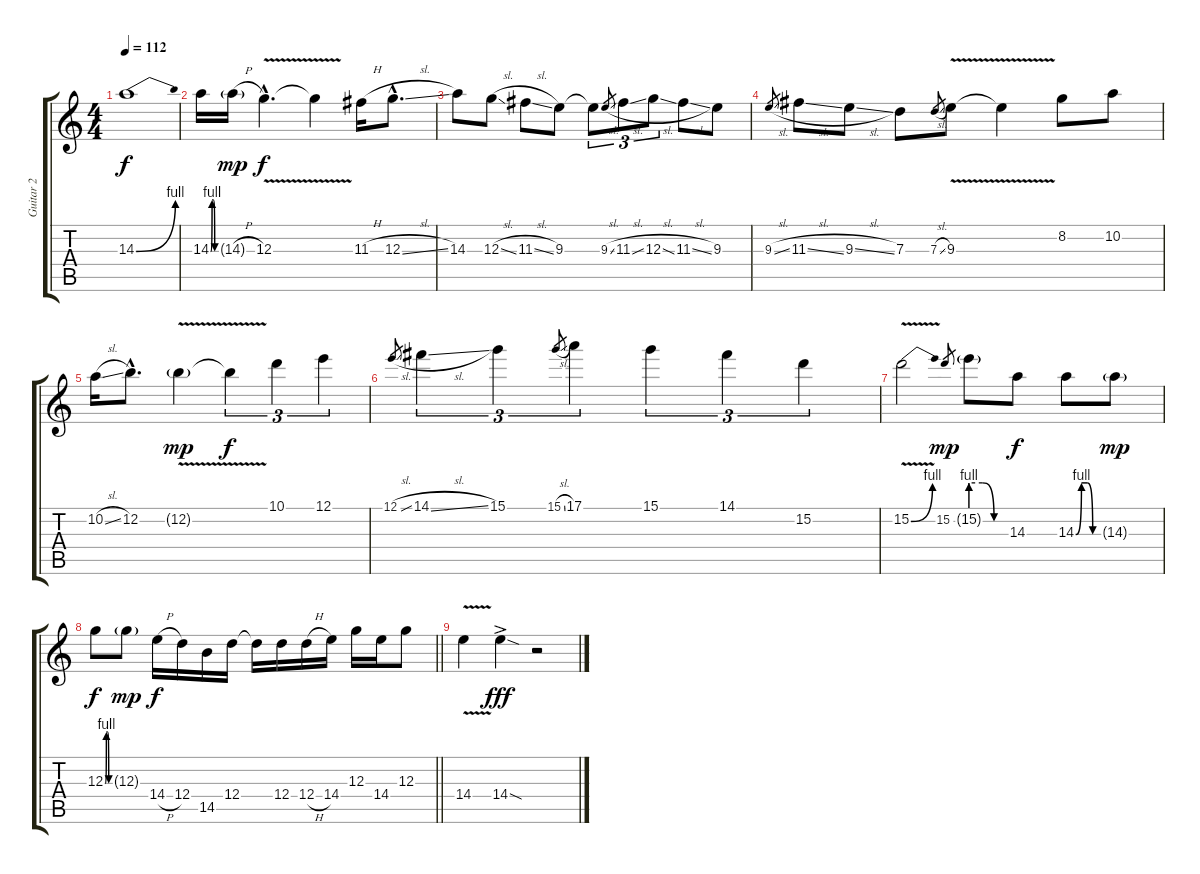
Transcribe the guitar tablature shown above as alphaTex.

\track ("Guitar 2" "Guitar 2") {instrument overdrivenguitar}
\staff {score tabs}
\tuning (E4 B3 G3 D3 A2 E2) {hide}
\ts (4 4)
\tempo 112
\clef g2
\ks c
14.3{be (bend 0 0 60 4)}.1{dy f} |
14.3{be (custom 0 0 15 4 30 4 45 0 60 0)}.16 14.3{h g}.16{dy mp} 12.3{v hac}.4{d dy f} 12.3{t}.4 11.3{h}.16 12.3{sl hac}.8{d} |
14.3.8 12.3{sl}.8 11.3{sl}.8 9.3.8 9.3{t}.8{tu (3 2)} 9.3{sl}.8{gr} 11.3{sl}.8{tu (3 2)} 12.3{sl}.8{tu (3 2)} 11.3{sl}.8 9.3.8 |
9.3{sl}.8{gr} 11.3{sl}.8 9.3{sl}.8 7.3.8 7.3{sl}.8{gr} 9.3{v}.8 9.3{t}.4 8.2.8 10.2.8 |
10.2{sl}.16 12.2{hac}.8{d} 12.2{v g}.4{dy mp} 12.2{t}.4{tu (3 2) dy f} 10.1.4{tu (3 2)} 12.1.4{tu (3 2)} |
12.1{sl}.8{gr} 14.1{sl}.4{tu (3 2)} 15.1.4{tu (3 2)} 15.1{sl}.8{gr} 17.1.4{tu (3 2)} 15.1.4{tu (3 2)} 14.1.4{tu (3 2)} 15.2.4{tu (3 2)} |
15.2{be (bend 0 0 60 4) v}.2 15.2.8{gr dy mp} 15.2{be (custom 0 4 20 4 40 0 60 0) g}.8 14.3.8{dy f} 14.3{be (custom 0 0 15 4 30 4 45 0 60 0)}.8 14.3{g}.8{dy mp} |
\barLineRight lightlight
12.3{be (custom 0 0 15 4 30 4 45 0 60 0)}.8{dy f} 12.3{g}.8{dy mp} 14.4{h}.16{dy f} 12.4.16 14.5.16 12.4.16 12.4{t}.16 12.4.16 12.4{h}.16 14.4.16 12.3.16 14.4.16 12.3.8 |
14.4{v}.4 14.4{sod ac}.4{dy fff} r.2
